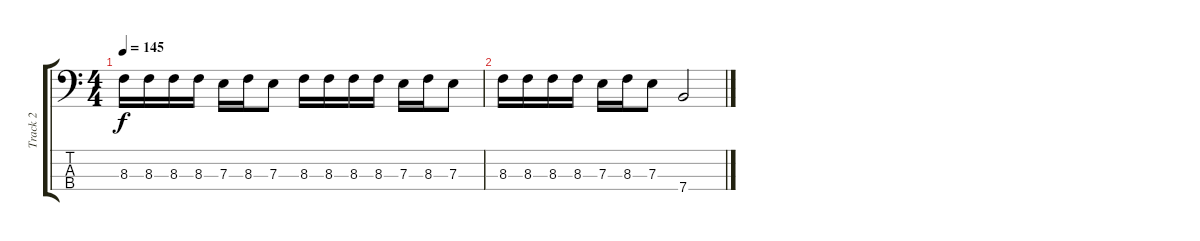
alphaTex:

\track ("Track 2" "Track 2") {instrument electricbassfinger}
\staff {score tabs}
\tuning (G2 D2 A1 E1) {hide}
\ts (4 4)
\tempo 145
\clef f4
\ks c
8.3.16{dy f} 8.3.16 8.3.16 8.3.16 7.3.16 8.3.16 7.3.8 8.3.16 8.3.16 8.3.16 8.3.16 7.3.16 8.3.16 7.3.8 |
8.3.16 8.3.16 8.3.16 8.3.16 7.3.16 8.3.16 7.3.8 7.4.2
